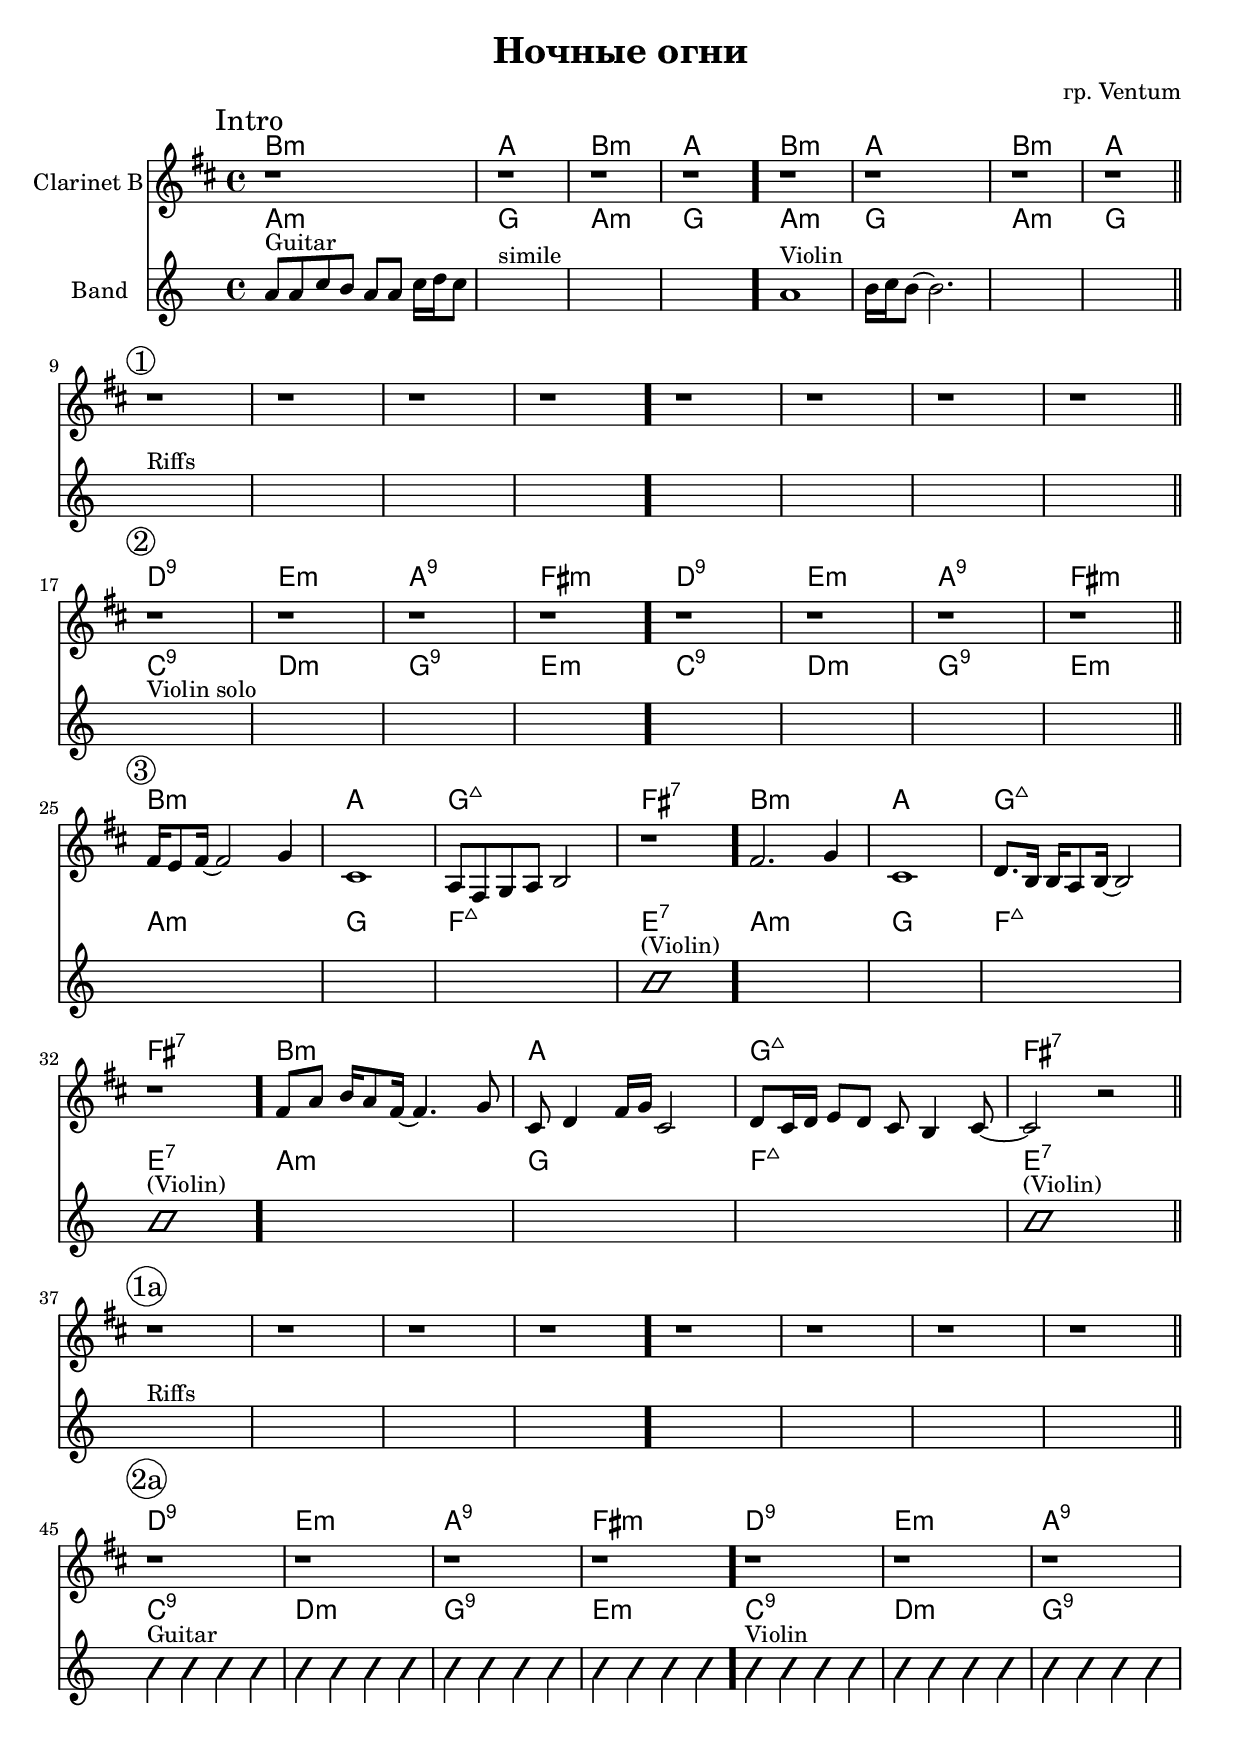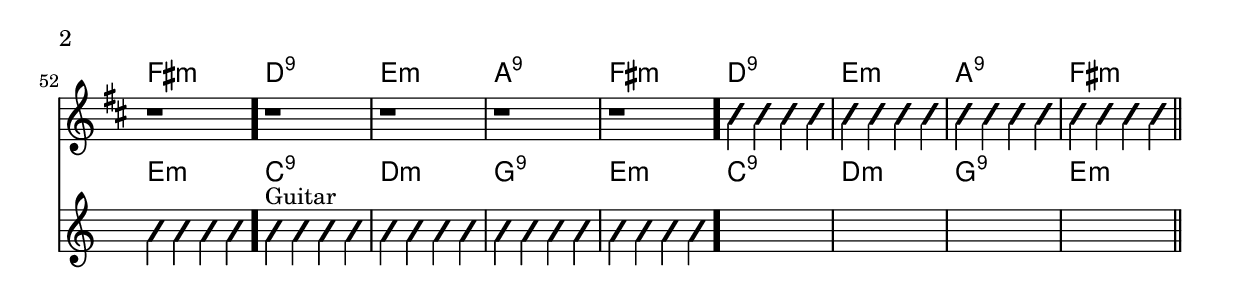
\version "2.18.2"

\header {
  title = "Ночные огни"
  composer = "гр. Ventum"
}

%{
  2017-10-11 ZOOM0006.MP3
00:08 Intro 4m
00:22      Violin Solo 4m
00:36 (1) Riffs 8m
00:58 (2) violin theme 8m
01:20 (3) Clarinet solo /Ride  3 раза - clarinet /концовка violin
02:08 (1a) Riffs 8m 
02:30 (2a) Clarinet  (Gtr/Vln/Gtr/Clr) -> Clarinet solo


.... (4) Clean Gtr
02:52 End	


  2017-10-18 25_full.MP3
00:02 Intro 4m , Vln 4M
00:29 (1) Riffs 8m
00:52 (2) Violin theme 8m
01:16 (3) Clarinet solo /Ride Violin replays x3
02:02 (1a) Riffs 8m
02:49 "Theme A": Clean gtr solo /hi-hat  
03:52 Drums break
04:07 trash riffs
05:01 "Theme A": Clean gtr solo /Coda


%}

He = \chordmode {s1 s1 s1 s1 }

Hi = \chordmode {a1:m | g }
Ha = \chordmode {
   c1:9 | d1:m | g:9 | e:m |
}

Hb = \chordmode {
  a1:m | g | f:maj | e:7 |
}

HIntro = \chordmode { 
  % R1*8 
  \Hi \Hi \Hi \Hi 
}
Intro = {
  \mark Intro
  % R1*8 
  r1 r1 r1 r1 
  r1 r1 r1 r1
  \bar "||"
}
IntroBand = {
  % R1*8
  \relative c''{a8^"Guitar" a c b a a c16 d c8 | }
  % s1 
  s1^simile s1 s1 \bar "."
  \relative c''{a1^Violin | b16 c b8~b2. |}
  % s1 s1 
  s1 s1 
}

HI = { % R1*8
  s1 s1 s1 s1
  s1 s1 s1 s1
}
PI = {
  \mark \markup{\circle {1}} 
  % R1*8
  r1 r1 r1 r1 \bar "."
  r1 r1 r1 r1
  \bar "||"
  
}
PIBand = {
  % R1*8^"Riffs"
  s1^"Riffs" s1 s1 s1
  s1 s1 s1 s1
  \bar "||"
  
}
PIa = {
  \mark \markup{\circle {"1a"}} 
  r1 r1 r1 r1 \bar "."
  r1 r1 r1 r1
  \bar "||"
  
}

HII = {\Ha \Ha }
PII = {
  \mark \markup{\circle {2}} 
  r1 r1 r1 r1 \bar "."
  r1 r1 r1 r1
  \bar "||"
  
}
PIIBand = {
  s1^"Violin solo" s1 s1 s1
  s1 s1 s1 s1
  \bar "||"
  
}
HIII = {\Hb \Hb \Hb }
PIII = {
  \mark \markup{\circle {3}} 
  \relative c'{
    % e2.^"Clarinet solo" f8. e16 | b1 | c1 | r1 \bar "."
    e16 d8 e16~e2 f4 | b,1 | g8 e f g a2 | r1 | \bar "."
    % e4 c a c | f8 d b gis  f gis b d | e4 c a c | r1 |
  }
  \relative c'{e2. f4 | b,1 | c8. a16 a g8 a16~a2 | r1 \bar "."}
  \relative c'{
    e8 g a16 g8 e16~e4. f8 | b,8 c4 e16 f b,2  | 
    % s4. f16 g a g f8 e f16 g | e2 r 
    c8 b16 c d8 c b a4 b8~ | b2 r
    \bar "||"
  }
}
PIIIBand = { 
  s1 | s1 | s1 | \improvisationOn  b'1^"(Violin)" \improvisationOff \bar "."
  s1 | s1 | s1 | \improvisationOn  b'1^"(Violin)" \improvisationOff \bar "."
  s1 | s1 | s1 | \improvisationOn  b'1^"(Violin)" \improvisationOff \bar "||"
}
HIIa = {\HII \HII}
PIIa = {
  \mark \markup{\circle{"2a"}}
   r1 r1 r1 r1 \bar "."
   r1 r1 r1 r1 \bar "."
   r1 r1 r1 r1 \bar "."
   \improvisationOn
   b'4 b'4 b'4 b'4 |
   b'4 b'4 b'4 b'4 |
   b'4 b'4 b'4 b'4 |
   b'4 b'4 b'4 b'4 |
   \improvisationOff
   \bar "||"
}
PIIaBand = {
  \mark \markup{\circle{"2a"}}
   \improvisationOn
   b'4^Guitar b'4 b'4 b'4 | 
   b'4 b'4 b'4 b'4 | 
   b'4 b'4 b'4 b'4 | 
   b'4 b'4 b'4 b'4 | 
   
   b'4^Violin b'4 b'4 b'4 | 
   b'4 b'4 b'4 b'4 | 
   b'4 b'4 b'4 b'4 | 
   b'4 b'4 b'4 b'4 | 
   
   b'4^Guitar b'4 b'4 b'4 | 
   b'4 b'4 b'4 b'4 | 
   b'4 b'4 b'4 b'4 | 
   b'4 b'4 b'4 b'4 | 
   
   \improvisationOff
   s1 s1 s1 s1 \bar "||"
}

HMain = {
    \HIntro
    \HI
    \HII
    \HIII
    \HI
    \HIIa
}

<<
  \compressFullBarRests
  \new ChordNames{\transpose bes c'{
    \HMain
  }}
  \new Staff{\transpose bes c'{
    \clef treble 
    \time 4/4
    \key a \minor
    \set Staff.instrumentName = "Clarinet B"
    \Intro \break
    \PI \break
    \PII \break
    \PIII \break
    \PIa
    \break
    \PIIa
  }}
  \new ChordNames{
    \HMain
  }
  \new Staff{
    \clef treble 
    \time 4/4
    \key a \minor
    \set Staff.instrumentName = "Band"
    \IntroBand
    \PIBand
    \PIIBand
    \PIIIBand
    \PIBand
    \break
    \PIIaBand
  }
>>
